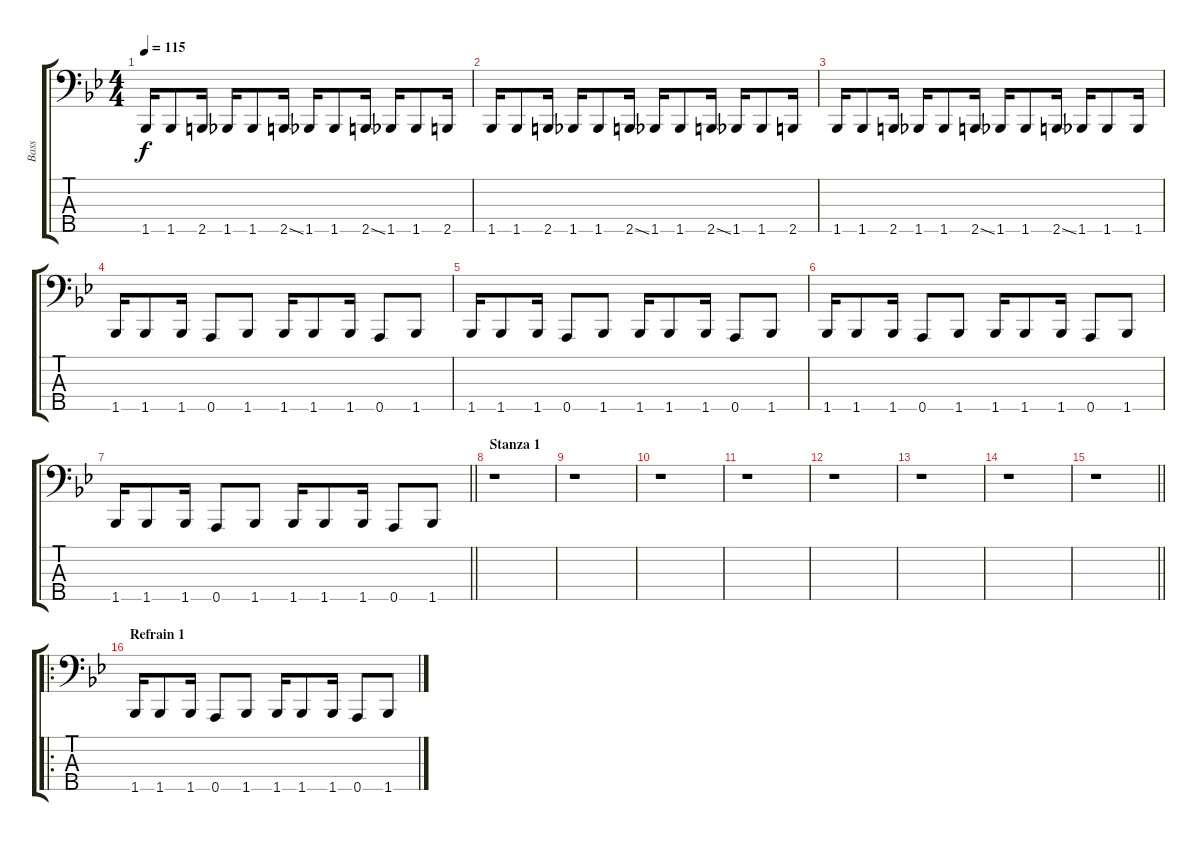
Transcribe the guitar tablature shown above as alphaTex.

\track ("Bass" "Bass") {instrument electricbasspick}
\staff {score tabs}
\tuning (G2 D2 A1 E1 A0) {hide}
\ts (4 4)
\tempo 115
\clef f4
\ks bb
1.5.16{dy f} 1.5.8 2.5.16 1.5.16 1.5.8 2.5{ss}.16 1.5.16 1.5.8 2.5{ss}.16 1.5.16 1.5.8 2.5.16 |
1.5.16 1.5.8 2.5.16 1.5.16 1.5.8 2.5{ss}.16 1.5.16 1.5.8 2.5{ss}.16 1.5.16 1.5.8 2.5.16 |
1.5.16 1.5.8 2.5.16 1.5.16 1.5.8 2.5{ss}.16 1.5.16 1.5.8 2.5{ss}.16 1.5.16 1.5.8 1.5.16 |
1.5.16 1.5.8 1.5.16 0.5.8 1.5.8 1.5.16 1.5.8 1.5.16 0.5.8 1.5.8 |
1.5.16 1.5.8 1.5.16 0.5.8 1.5.8 1.5.16 1.5.8 1.5.16 0.5.8 1.5.8 |
1.5.16 1.5.8 1.5.16 0.5.8 1.5.8 1.5.16 1.5.8 1.5.16 0.5.8 1.5.8 |
\barLineRight lightlight
1.5.16 1.5.8 1.5.16 0.5.8 1.5.8 1.5.16 1.5.8 1.5.16 0.5.8 1.5.8 |
\section ("" "Stanza 1")
r.1 |
r.1 |
r.1 |
r.1 |
r.1 |
r.1 |
r.1 |
\barLineRight lightlight
r.1 |
\ro
\section ("" "Refrain 1")
1.5.16 1.5.8 1.5.16 0.5.8 1.5.8 1.5.16 1.5.8 1.5.16 0.5.8 1.5.8
